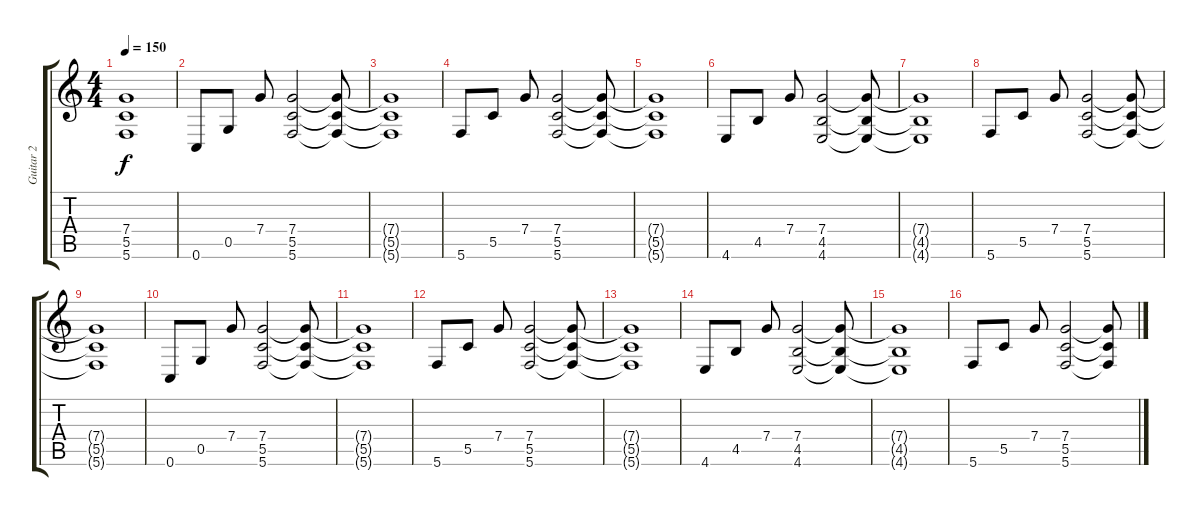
\track ("Guitar 2" "Guitar 2") {instrument distortionguitar}
\staff {score tabs}
\tuning (D4 A3 F3 C3 G2 C2) {hide}
\ts (4 4)
\tempo 150
\clef g2
\ks c
(7.4{t} 5.5{t} 5.6{t}).1{dy f} |
0.6.8 0.5.8 7.4.8 (7.4 5.5 5.6).2 (7.4{t} 5.5{t} 5.6{t}).8 |
(7.4{t} 5.5{t} 5.6{t}).1 |
5.6.8 5.5.8 7.4.8 (7.4 5.5 5.6).2 (7.4{t} 5.5{t} 5.6{t}).8 |
(7.4{t} 5.5{t} 5.6{t}).1 |
4.6.8 4.5.8 7.4.8 (7.4 4.5 4.6).2 (7.4{t} 4.5{t} 4.6{t}).8 |
(7.4{t} 4.5{t} 4.6{t}).1 |
5.6.8 5.5.8 7.4.8 (7.4 5.5 5.6).2 (7.4{t} 5.5{t} 5.6{t}).8 |
(7.4{t} 5.5{t} 5.6{t}).1 |
0.6.8 0.5.8 7.4.8 (7.4 5.5 5.6).2 (7.4{t} 5.5{t} 5.6{t}).8 |
(7.4{t} 5.5{t} 5.6{t}).1 |
5.6.8 5.5.8 7.4.8 (7.4 5.5 5.6).2 (7.4{t} 5.5{t} 5.6{t}).8 |
(7.4{t} 5.5{t} 5.6{t}).1 |
4.6.8 4.5.8 7.4.8 (7.4 4.5 4.6).2 (7.4{t} 4.5{t} 4.6{t}).8 |
(7.4{t} 4.5{t} 4.6{t}).1 |
5.6.8 5.5.8 7.4.8 (7.4 5.5 5.6).2 (7.4{t} 5.5{t} 5.6{t}).8
